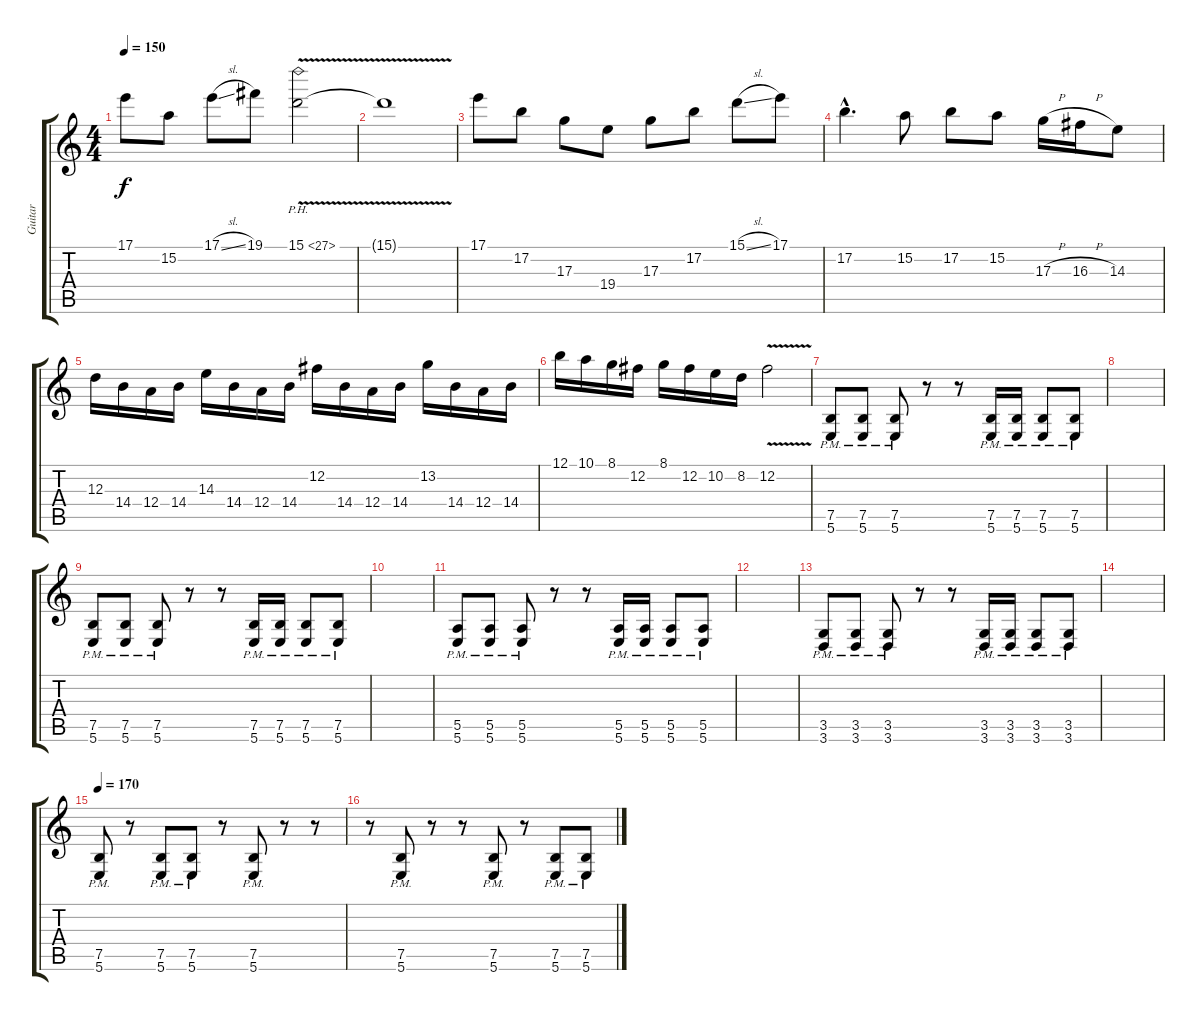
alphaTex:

\track ("Guitar" "Guitar") {instrument distortionguitar}
\staff {score tabs}
\tuning (B3 Gb3 D3 A2 E2 B1) {hide}
\ts (4 4)
\tempo 150
\clef g2
\ks c
17.1.8{dy f} 15.2.8 17.1{sl}.8 19.1.8 15.1{ph 12 v}.2 |
15.1{t}.1 |
17.1.8 17.2.8 17.3.8 19.4.8 17.3.8 17.2.8 15.1{sl}.8 17.1.8 |
17.2{hac}.4{d} 15.2.8 17.2.8 15.2.8 17.3{h}.16 16.3{h}.16 14.3.8 |
12.3.16 14.4.16 12.4.16 14.4.16 14.3.16 14.4.16 12.4.16 14.4.16 12.2.16 14.4.16 12.4.16 14.4.16 13.2.16 14.4.16 12.4.16 14.4.16 |
12.1.16 10.1.16 8.1.16 12.2.16 8.1.16 12.2.16 10.2.16 8.2.16 12.2{v}.2 |
(7.5{pm} 5.6{pm}).8 (7.5{pm} 5.6{pm}).8 (7.5{pm} 5.6{pm}).8 r.8 r.8 (7.5{pm} 5.6{pm}).16 (7.5{pm} 5.6{pm}).16 (7.5{pm} 5.6{pm}).8 (7.5{pm} 5.6{pm}).8 |
|
(7.5{pm} 5.6{pm}).8 (7.5{pm} 5.6{pm}).8 (7.5{pm} 5.6{pm}).8 r.8 r.8 (7.5{pm} 5.6{pm}).16 (7.5{pm} 5.6{pm}).16 (7.5{pm} 5.6{pm}).8 (7.5{pm} 5.6{pm}).8 |
|
(5.5{pm} 5.6{pm}).8 (5.5{pm} 5.6{pm}).8 (5.5{pm} 5.6{pm}).8 r.8 r.8 (5.5{pm} 5.6{pm}).16 (5.5{pm} 5.6{pm}).16 (5.5{pm} 5.6{pm}).8 (5.5{pm} 5.6{pm}).8 |
|
(3.5{pm} 3.6{pm}).8 (3.5{pm} 3.6{pm}).8 (3.5{pm} 3.6{pm}).8 r.8 r.8 (3.5{pm} 3.6{pm}).16 (3.5{pm} 3.6{pm}).16 (3.5{pm} 3.6{pm}).8 (3.5{pm} 3.6{pm}).8 |
|
\tempo 170
(7.5{pm} 5.6{pm}).8{balance 0} r.8 (7.5{pm} 5.6{pm}).8 (7.5{pm} 5.6{pm}).8 r.8 (7.5{pm} 5.6{pm}).8 r.8 r.8 |
r.8 (7.5{pm} 5.6{pm}).8 r.8 r.8 (7.5{pm} 5.6{pm}).8 r.8 (7.5{pm} 5.6{pm}).8 (7.5{pm} 5.6{pm}).8
